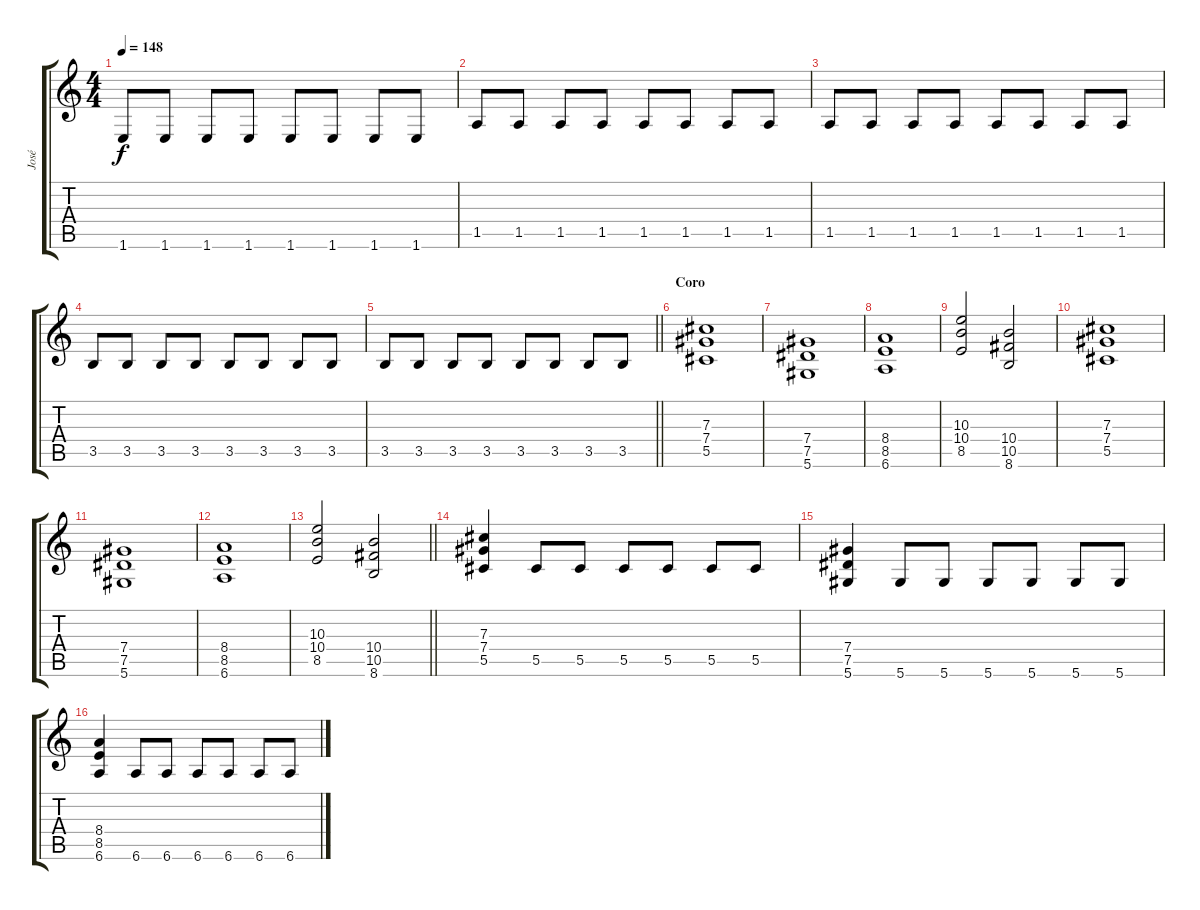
\track ("José" "José") {instrument distortionguitar}
\staff {score tabs}
\tuning (Eb4 Bb3 Gb3 Db3 Ab2 Eb2) {hide}
\ts (4 4)
\tempo 148
\clef g2
\ks c
1.6.8{dy f} 1.6.8 1.6.8 1.6.8 1.6.8 1.6.8 1.6.8 1.6.8 |
1.5.8 1.5.8 1.5.8 1.5.8 1.5.8 1.5.8 1.5.8 1.5.8 |
1.5.8 1.5.8 1.5.8 1.5.8 1.5.8 1.5.8 1.5.8 1.5.8 |
3.5.8 3.5.8 3.5.8 3.5.8 3.5.8 3.5.8 3.5.8 3.5.8 |
\barLineRight lightlight
3.5.8 3.5.8 3.5.8 3.5.8 3.5.8 3.5.8 3.5.8 3.5.8 |
\section ("" "Coro")
(7.3 7.4 5.5).1{volume 13} |
(7.4 7.5 5.6).1 |
(8.4 8.5 6.6).1 |
(10.3 10.4 8.5).2 (10.4 10.5 8.6).2 |
(7.3 7.4 5.5).1 |
(7.4 7.5 5.6).1 |
(8.4 8.5 6.6).1 |
\barLineRight lightlight
(10.3 10.4 8.5).2 (10.4 10.5 8.6).2 |
\section ("" "")
(7.3 7.4 5.5).4 5.5.8 5.5.8 5.5.8 5.5.8 5.5.8 5.5.8 |
(7.4 7.5 5.6).4 5.6.8 5.6.8 5.6.8 5.6.8 5.6.8 5.6.8 |
(8.4 8.5 6.6).4 6.6.8 6.6.8 6.6.8 6.6.8 6.6.8 6.6.8
